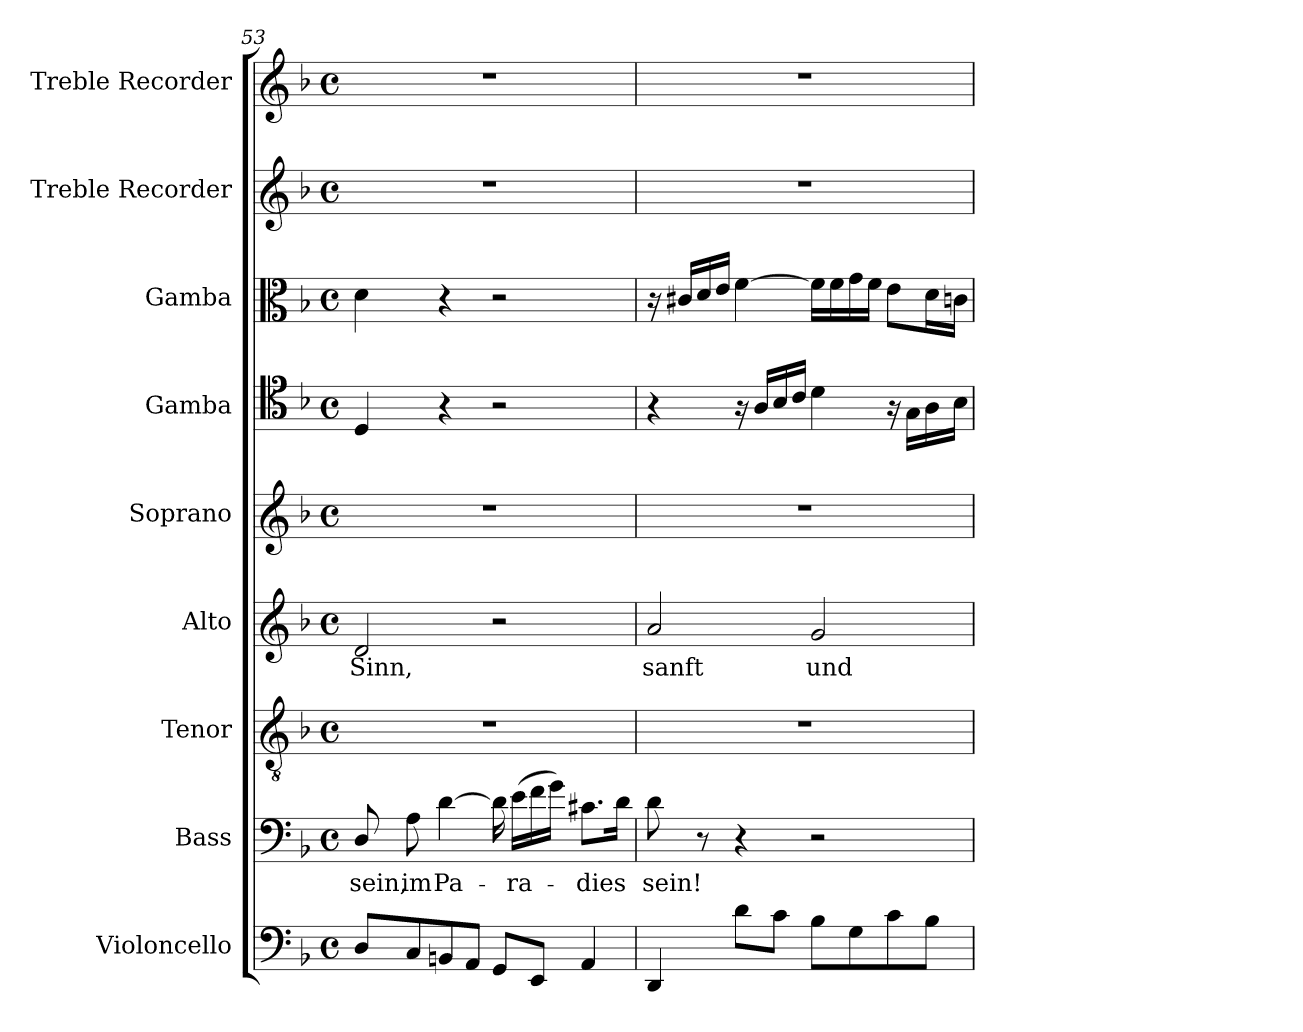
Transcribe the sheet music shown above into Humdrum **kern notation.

**kern	**kern	**text	**kern	**kern	**text	**kern	**kern	**kern	**kern	**kern
*part9	*part8	*part8	*part7	*part6	*part6	*part5	*part4	*part3	*part2	*part1
*staff9	*staff8	*staff8	*staff7	*staff6	*staff6	*staff5	*staff4	*staff3	*staff2	*staff1
*I"Violoncello	*I"Bass	*	*I"Tenor	*I"Alto	*	*I"Soprano	*I"Gamba	*I"Gamba	*I"Treble Recorder	*I"Treble Recorder
*	*	*	*I'T.	*	*	*I'S.	*	*	*I'Tr. Rec.	*I'Tr. Rec.
*clefF4	*clefF4	*	*clefGv2	*clefG2	*	*clefG2	*clefC4	*clefC3	*clefG2	*clefG2
*	*	*	*ITrd7c12	*	*	*	*	*	*	*
*k[b-]	*k[b-]	*	*k[b-]	*k[b-]	*	*k[b-]	*k[b-]	*k[b-]	*k[b-]	*k[b-]
*F:	*F:	*	*F:	*F:	*	*F:	*F:	*F:	*F:	*F:
*M4/4	*M4/4	*	*M4/4	*M4/4	*	*M4/4	*M4/4	*M4/4	*M4/4	*M4/4
*met(c)	*met(c)	*	*met(c)	*met(c)	*	*met(c)	*met(c)	*met(c)	*met(c)	*met(c)
=53	=53	=53	=53	=53	=53	=53	=53	=53	=53	=53
!	!	!LO:LY:b:color=#000000	!	!	!	!	!	!	!	!
!	!	!	!	!	!LO:LY:b:color=#000000	!	!	!	!	!
8Di/L	8Di/	sein,	1r	2di/	Sinn,	1r	4Di/	4di\	1r	1r
!	!	!LO:LY:b:color=#000000	!	!	!	!	!	!	!	!
8Ci/	8Ai\	im	.	.	.	.	.	.	.	.
!	!	!LO:LY:b:color=#000000	!	!	!	!	!	!	!	!
8BBni/	[4di\	Pa-	.	.	.	.	4r	4r	.	.
8AAi/J	.	.	.	.	.	.	.	.	.	.
8GGi/L	16di\]	.	.	2r	.	.	2r	2r	.	.
!	!	!LO:LY:b:color=#000000	!	!	!	!	!	!	!	!
.	(16ei\LL	-ra-	.	.	.	.	.	.	.	.
8EEi/J	16fi\	.	.	.	.	.	.	.	.	.
.	16gi\JJ)	.	.	.	.	.	.	.	.	.
!	!	!LO:LY:b:color=#000000	!	!	!	!	!	!	!	!
4AAi/	8.c#Xi\L	-dies	.	.	.	.	.	.	.	.
.	16di\Jk	.	.	.	.	.	.	.	.	.
=54	=54	=54	=54	=54	=54	=54	=54	=54	=54	=54
!	!	!LO:LY:b:color=#000000	!	!	!	!	!	!	!	!
!	!	!	!	!	!LO:LY:b:color=#000000	!	!	!	!	!
4DDi/	8di\	sein!	1r	2ai/	sanft	1r	4r	16r	1r	1r
.	.	.	.	.	.	.	.	16c#Xi/LL	.	.
.	8r	.	.	.	.	.	.	16di/	.	.
.	.	.	.	.	.	.	.	16ei/JJ	.	.
8di\L	4r	.	.	.	.	.	16r	[4fi\	.	.
.	.	.	.	.	.	.	16Ai/LL	.	.	.
8ci\J	.	.	.	.	.	.	16B-i/	.	.	.
.	.	.	.	.	.	.	16ci/JJ	.	.	.
!	!	!	!	!	!LO:LY:b:color=#000000	!	!	!	!	!
8B-i\L	2r	.	.	2gi/	und	.	4di\	16fi\LL]	.	.
.	.	.	.	.	.	.	.	16fi\	.	.
8Gi\	.	.	.	.	.	.	.	16gi\	.	.
.	.	.	.	.	.	.	.	16fi\JJ	.	.
8ci\	.	.	.	.	.	.	16r	8ei\L	.	.
.	.	.	.	.	.	.	16Gi\LL	.	.	.
8B-i\J	.	.	.	.	.	.	16Ai\	16di\L	.	.
.	.	.	.	.	.	.	16B-i\JJ	16cni\JJ	.	.
=	=	=	=	=	=	=	=	=	=	=
*-	*-	*-	*-	*-	*-	*-	*-	*-	*-	*-
